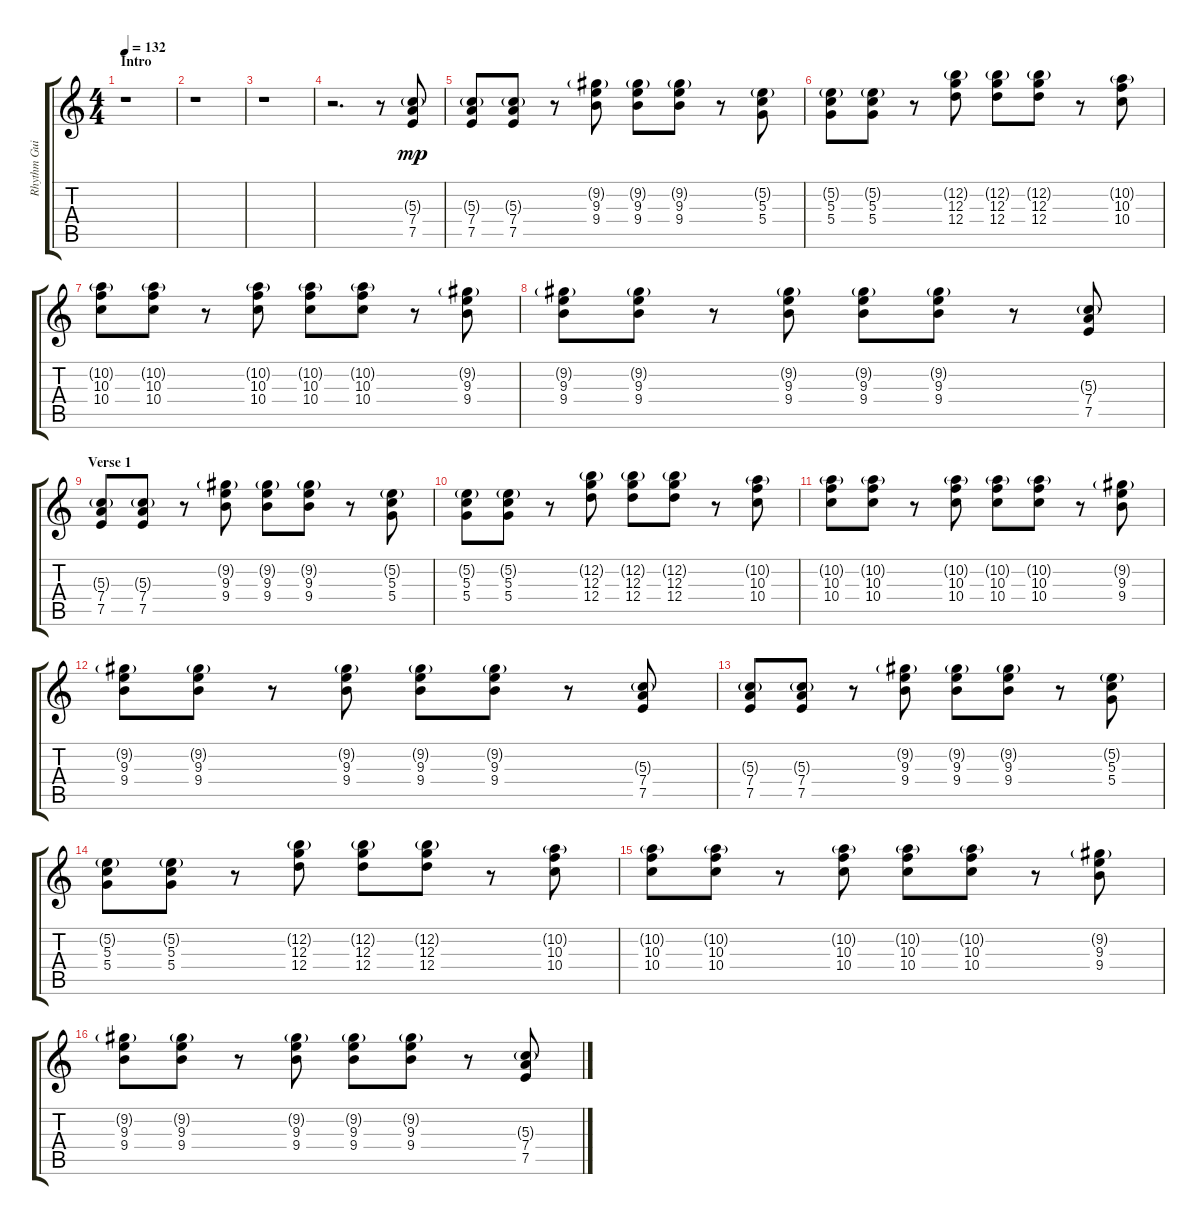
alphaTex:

\track ("Rhythm Guitar 1" "Rhythm Gui") {instrument overdrivenguitar}
\staff {score tabs}
\tuning (E4 B3 G3 D3 A2 E2) {hide}
\ts (4 4)
\section ("" "Intro")
\tempo 132
\clef g2
\ks c
r.1{dy mp instrument overdrivenguitar} |
r.1 |
r.1 |
r.2{d} r.8 (5.3{g} 7.4 7.5).8 |
(5.3{g} 7.4 7.5).8 (5.3{g} 7.4 7.5).8 r.8 (9.2{g} 9.3 9.4).8 (9.2{g} 9.3 9.4).8 (9.2{g} 9.3 9.4).8 r.8 (5.2{g} 5.3 5.4).8 |
(5.2{g} 5.3 5.4).8 (5.2{g} 5.3 5.4).8 r.8 (12.2{g} 12.3 12.4).8 (12.2{g} 12.3 12.4).8 (12.2{g} 12.3 12.4).8 r.8 (10.2{g} 10.3 10.4).8 |
(10.2{g} 10.3 10.4).8 (10.2{g} 10.3 10.4).8 r.8 (10.2{g} 10.3 10.4).8 (10.2{g} 10.3 10.4).8 (10.2{g} 10.3 10.4).8 r.8 (9.2{g} 9.3 9.4).8 |
(9.2{g} 9.3 9.4).8 (9.2{g} 9.3 9.4).8 r.8 (9.2{g} 9.3 9.4).8 (9.2{g} 9.3 9.4).8 (9.2{g} 9.3 9.4).8 r.8 (5.3{g} 7.4 7.5).8 |
\section ("" "Verse 1")
(5.3{g} 7.4 7.5).8 (5.3{g} 7.4 7.5).8 r.8 (9.2{g} 9.3 9.4).8 (9.2{g} 9.3 9.4).8 (9.2{g} 9.3 9.4).8 r.8 (5.2{g} 5.3 5.4).8 |
(5.2{g} 5.3 5.4).8 (5.2{g} 5.3 5.4).8 r.8 (12.2{g} 12.3 12.4).8 (12.2{g} 12.3 12.4).8 (12.2{g} 12.3 12.4).8 r.8 (10.2{g} 10.3 10.4).8 |
(10.2{g} 10.3 10.4).8 (10.2{g} 10.3 10.4).8 r.8 (10.2{g} 10.3 10.4).8 (10.2{g} 10.3 10.4).8 (10.2{g} 10.3 10.4).8 r.8 (9.2{g} 9.3 9.4).8 |
(9.2{g} 9.3 9.4).8 (9.2{g} 9.3 9.4).8 r.8 (9.2{g} 9.3 9.4).8 (9.2{g} 9.3 9.4).8 (9.2{g} 9.3 9.4).8 r.8 (5.3{g} 7.4 7.5).8 |
(5.3{g} 7.4 7.5).8 (5.3{g} 7.4 7.5).8 r.8 (9.2{g} 9.3 9.4).8 (9.2{g} 9.3 9.4).8 (9.2{g} 9.3 9.4).8 r.8 (5.2{g} 5.3 5.4).8 |
(5.2{g} 5.3 5.4).8 (5.2{g} 5.3 5.4).8 r.8 (12.2{g} 12.3 12.4).8 (12.2{g} 12.3 12.4).8 (12.2{g} 12.3 12.4).8 r.8 (10.2{g} 10.3 10.4).8 |
(10.2{g} 10.3 10.4).8 (10.2{g} 10.3 10.4).8 r.8 (10.2{g} 10.3 10.4).8 (10.2{g} 10.3 10.4).8 (10.2{g} 10.3 10.4).8 r.8 (9.2{g} 9.3 9.4).8 |
(9.2{g} 9.3 9.4).8 (9.2{g} 9.3 9.4).8 r.8 (9.2{g} 9.3 9.4).8 (9.2{g} 9.3 9.4).8 (9.2{g} 9.3 9.4).8 r.8 (5.3{g} 7.4 7.5).8
